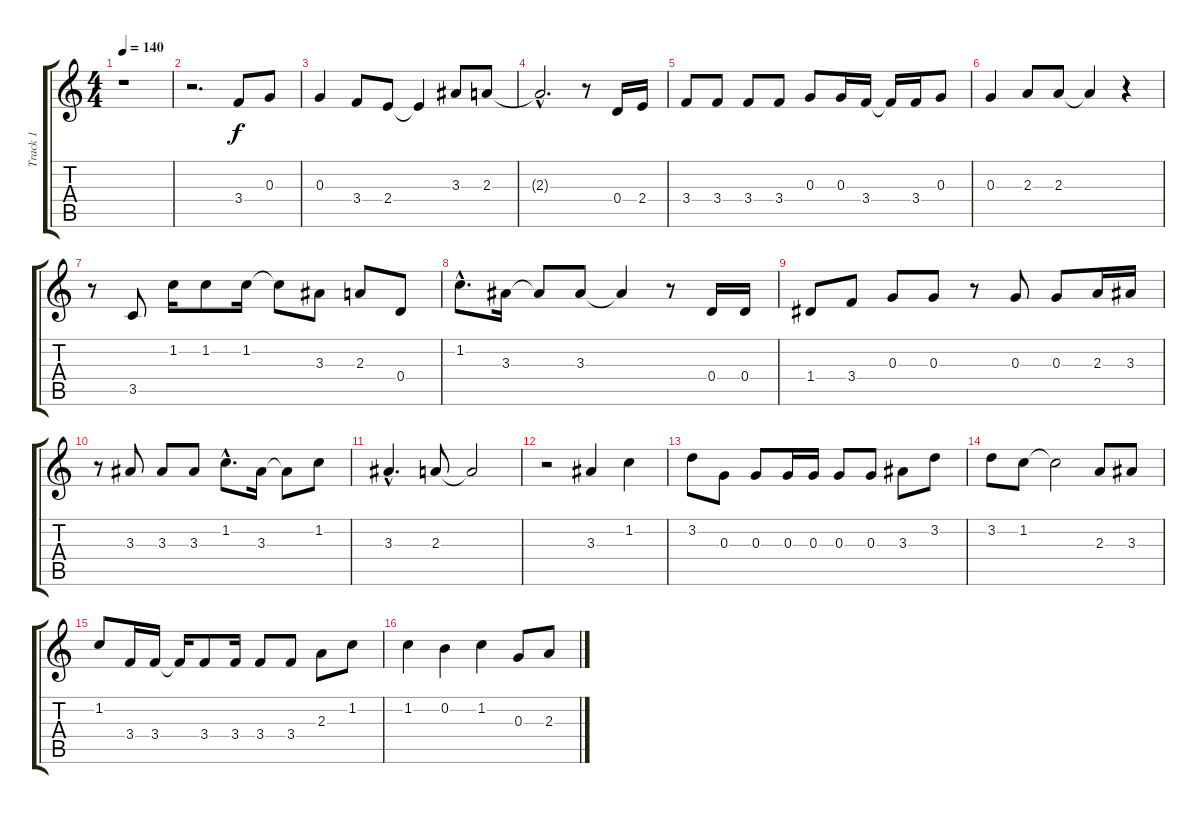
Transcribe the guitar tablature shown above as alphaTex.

\track ("Track 1" "Track 1") {instrument electricguitarclean}
\staff {score tabs}
\tuning (E4 B3 G3 D3 A2 E2) {hide}
\ts (4 4)
\tempo 140
\clef g2
\ks c
r.1{dy f} |
r.2{d} 3.4.8 0.3.8 |
0.3.4 3.4.8 2.4.8 2.4{t}.4 3.3.8 2.3.8 |
2.3{hac t}.2{d} r.8 0.4.16 2.4.16 |
3.4.8 3.4.8 3.4.8 3.4.8 0.3.8 0.3.16 3.4.16 3.4{t}.16 3.4.16 0.3.8 |
0.3.4 2.3.8 2.3.8 2.3{t}.4 r.4 |
r.8 3.5.8 1.2.16 1.2.8 1.2.16 1.2{t}.8 3.3.8 2.3.8 0.4.8 |
1.2{hac}.8{d} 3.3.16 3.3{t}.8 3.3.8 3.3{t}.4 r.8 0.4.16 0.4.16 |
1.4.8 3.4.8 0.3.8 0.3.8 r.8 0.3.8 0.3.8 2.3.16 3.3.16 |
r.8 3.3.8 3.3.8 3.3.8 1.2{hac}.8{d} 3.3.16 3.3{t}.8 1.2.8 |
3.3{hac}.4{d} 2.3.8 2.3{t}.2 |
r.2 3.3.4 1.2.4 |
3.2.8 0.3.8 0.3.8 0.3.16 0.3.16 0.3.8 0.3.8 3.3.8 3.2.8 |
3.2.8 1.2.8 1.2{t}.2 2.3.8 3.3.8 |
1.2.8 3.4.16 3.4.16 3.4{t}.16 3.4.8 3.4.16 3.4.8 3.4.8 2.3.8 1.2.8 |
1.2.4 0.2.4 1.2.4 0.3.8 2.3.8
